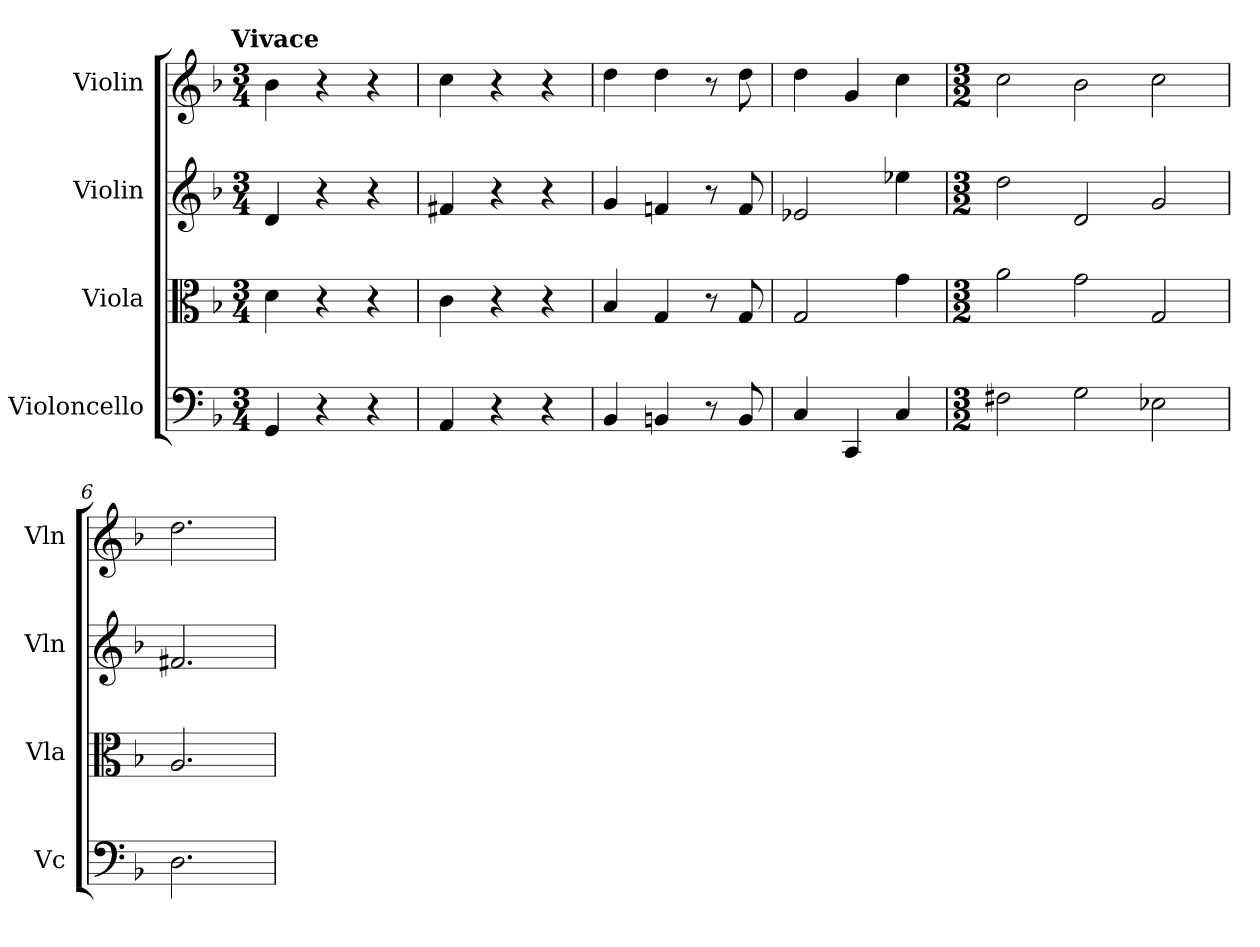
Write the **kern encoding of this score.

**kern	**kern	**kern	**kern
*part4	*part3	*part2	*part1
*staff4	*staff3	*staff2	*staff1
*I"Violoncello	*I"Viola	*I"Violin	*I"Violin
*I'Vc	*I'Vla	*I'Vln	*I'Vln
*clefF4	*clefC3	*clefG2	*clefG2
*k[b-]	*k[b-]	*k[b-]	*k[b-]
!!LO:TX:omd:t=Vivace
*M3/4	*M3/4	*M3/4	*M3/4
*MM200	*MM200	*MM200	*MM200
=1	=1	=1	=1
4GG/	4d\	4d/	4b-\
4r	4r	4r	4r
4r	4r	4r	4r
=2	=2	=2	=2
4AA/	4c\	4f#X/	4cc\
4r	4r	4r	4r
4r	4r	4r	4r
=3	=3	=3	=3
4BB-/	4B-/	4g/	4dd\
4BBn/	4G/	4fn/	4dd\
8r	8r	8r	8r
8BB/	8G/	8f/	8dd\
=4	=4	=4	=4
4C/	2G/	2e-X/	4dd\
4CC/	.	.	4g/
4C/	4g\	4ee-X\	4cc\
=5	=5	=5	=5
*M3/2	*M3/2	*M3/2	*M3/2
2F#X\	2a\	2dd\	2cc\
2G\	2g\	2d/	2b-\
2E-X\	2G/	2g/	2cc\
=6	=6	=6	=6
2.D\	2.A/	2.f#X/	2.dd\
=	=	=	=
*-	*-	*-	*-
